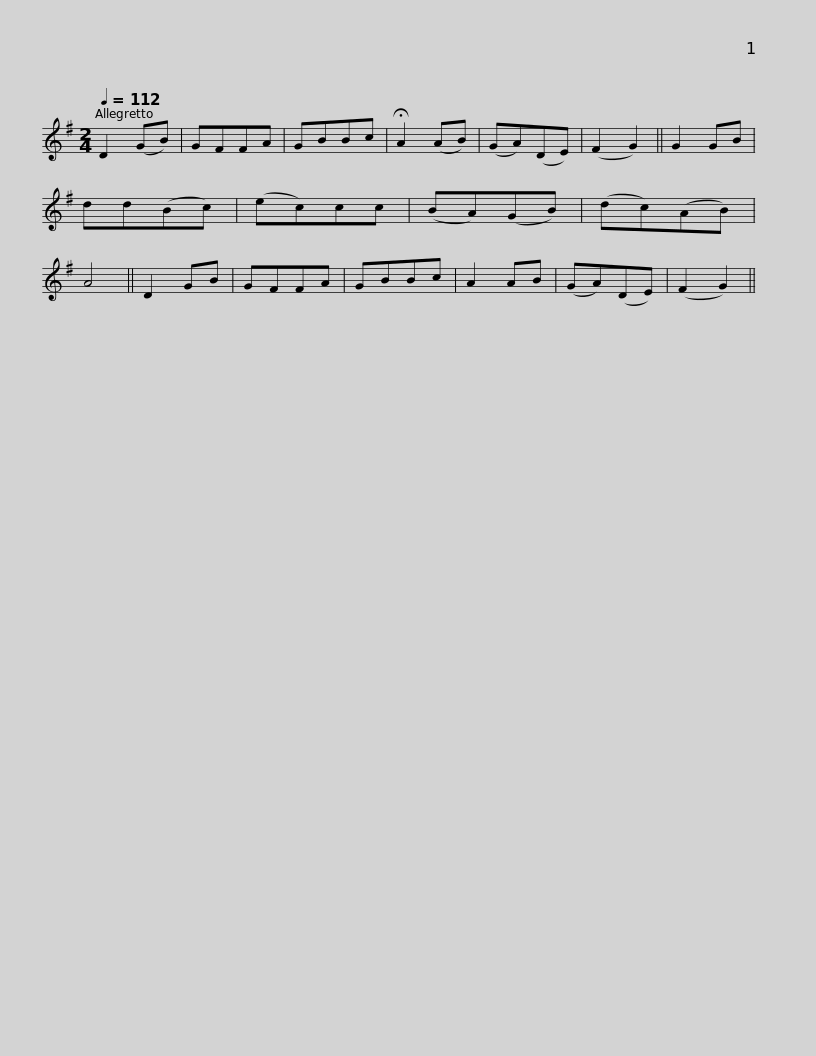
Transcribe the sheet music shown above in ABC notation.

X:1
L:1/8
Q:1/4=112
M:2/4
I:linebreak $
K:G
V:1 treble
V:1
 D2 (GB) | GFFA | GBBc | !fermata!A2 (AB) | (GA)(DE) | %5
 (F2 G2) || G2 GB | dd(Bc) | (ec)cc | (BA)(GB) | %10
 (dc)(AB) | A4 ||$ D2 GB | GFFA | GBBc | %15
 A2 AB | (GA)(DE) | (F2 G2) || %18
